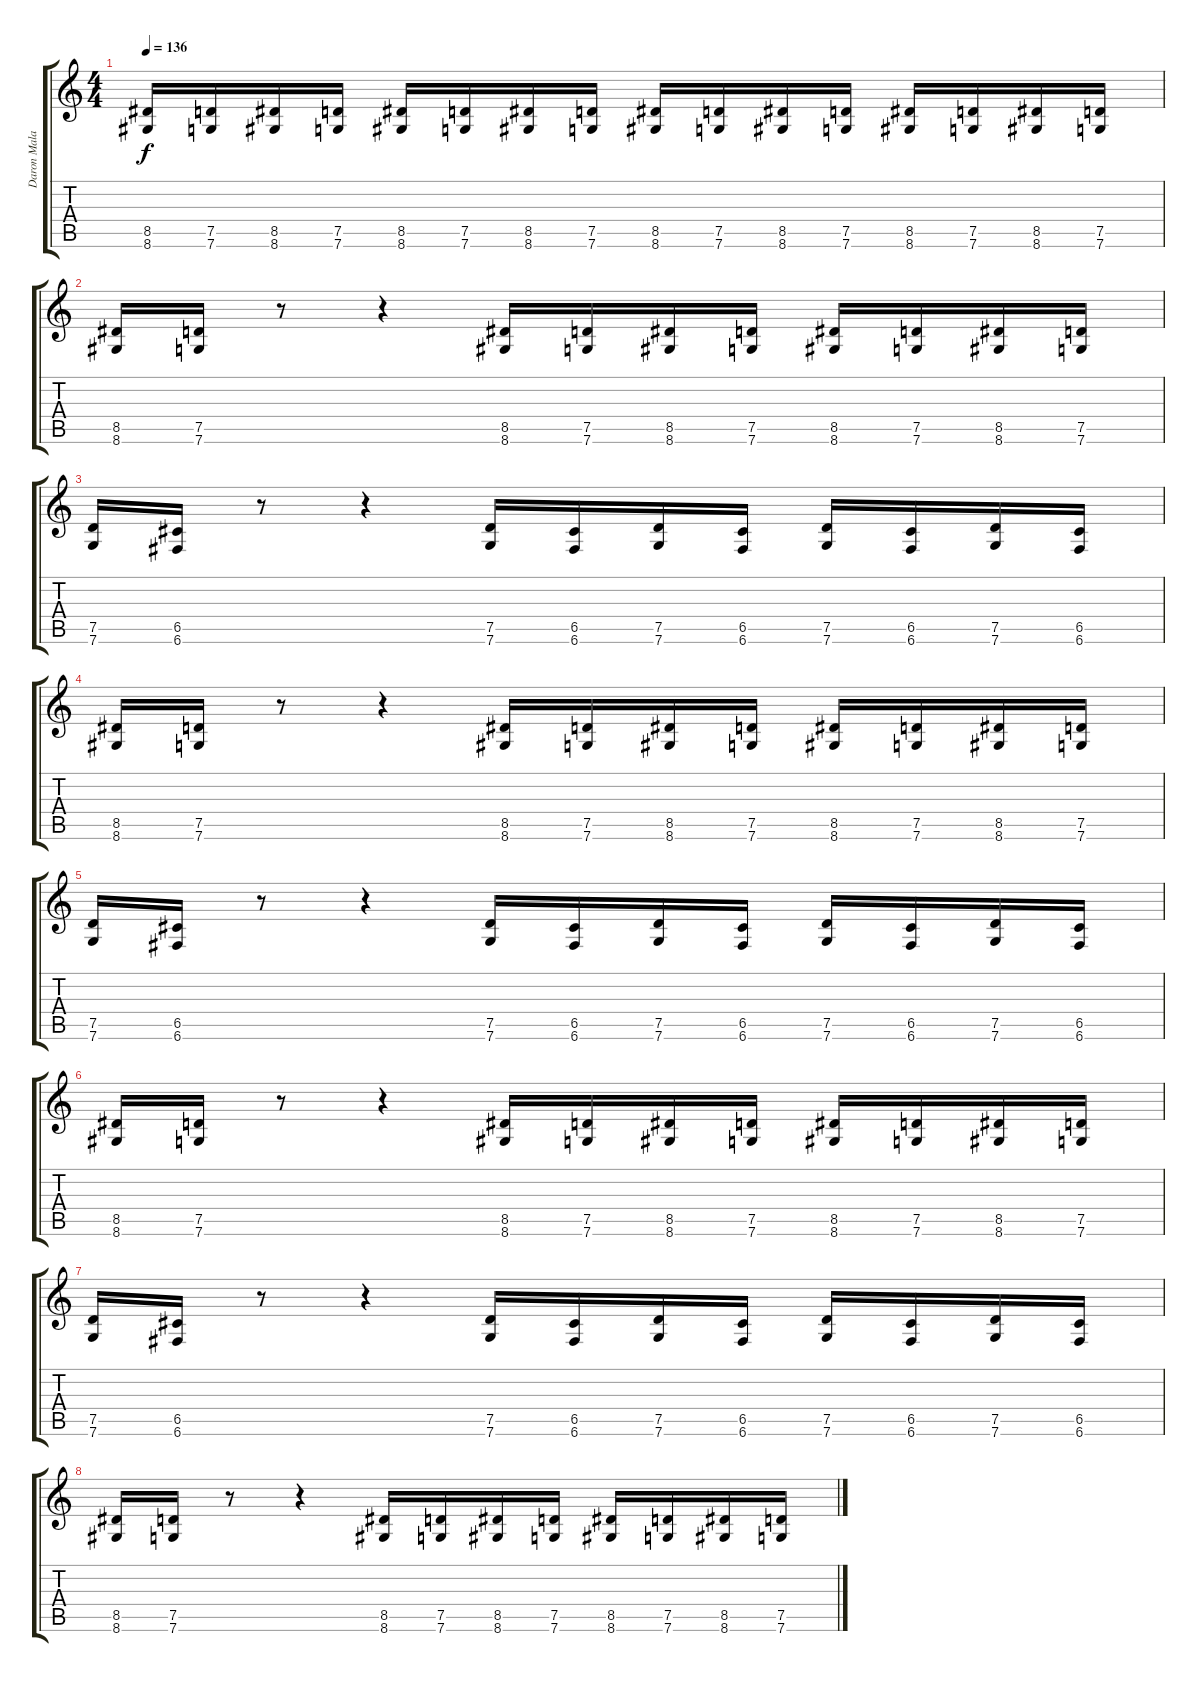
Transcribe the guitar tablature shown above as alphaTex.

\track ("Daron Malakian (distortion)" "Daron Mala") {instrument distortionguitar}
\staff {score tabs}
\tuning (D4 A3 F3 C3 G2 C2) {hide}
\ts (4 4)
\tempo 136
\clef g2
\ks c
(8.5 8.6).16{dy f} (7.5 7.6).16 (8.5 8.6).16 (7.5 7.6).16 (8.5 8.6).16 (7.5 7.6).16 (8.5 8.6).16 (7.5 7.6).16 (8.5 8.6).16 (7.5 7.6).16 (8.5 8.6).16 (7.5 7.6).16 (8.5 8.6).16 (7.5 7.6).16 (8.5 8.6).16 (7.5 7.6).16 |
(8.5 8.6).16 (7.5 7.6).16 r.8 r.4 (8.5 8.6).16 (7.5 7.6).16 (8.5 8.6).16 (7.5 7.6).16 (8.5 8.6).16 (7.5 7.6).16 (8.5 8.6).16 (7.5 7.6).16 |
(7.5 7.6).16 (6.5 6.6).16 r.8 r.4 (7.5 7.6).16 (6.5 6.6).16 (7.5 7.6).16 (6.5 6.6).16 (7.5 7.6).16 (6.5 6.6).16 (7.5 7.6).16 (6.5 6.6).16 |
(8.5 8.6).16 (7.5 7.6).16 r.8 r.4 (8.5 8.6).16 (7.5 7.6).16 (8.5 8.6).16 (7.5 7.6).16 (8.5 8.6).16 (7.5 7.6).16 (8.5 8.6).16 (7.5 7.6).16 |
(7.5 7.6).16 (6.5 6.6).16 r.8 r.4 (7.5 7.6).16 (6.5 6.6).16 (7.5 7.6).16 (6.5 6.6).16 (7.5 7.6).16 (6.5 6.6).16 (7.5 7.6).16 (6.5 6.6).16 |
(8.5 8.6).16 (7.5 7.6).16 r.8 r.4 (8.5 8.6).16 (7.5 7.6).16 (8.5 8.6).16 (7.5 7.6).16 (8.5 8.6).16 (7.5 7.6).16 (8.5 8.6).16 (7.5 7.6).16 |
(7.5 7.6).16 (6.5 6.6).16 r.8 r.4 (7.5 7.6).16 (6.5 6.6).16 (7.5 7.6).16 (6.5 6.6).16 (7.5 7.6).16 (6.5 6.6).16 (7.5 7.6).16 (6.5 6.6).16 |
(8.5 8.6).16 (7.5 7.6).16 r.8 r.4 (8.5 8.6).16 (7.5 7.6).16 (8.5 8.6).16 (7.5 7.6).16 (8.5 8.6).16 (7.5 7.6).16 (8.5 8.6).16 (7.5 7.6).16
